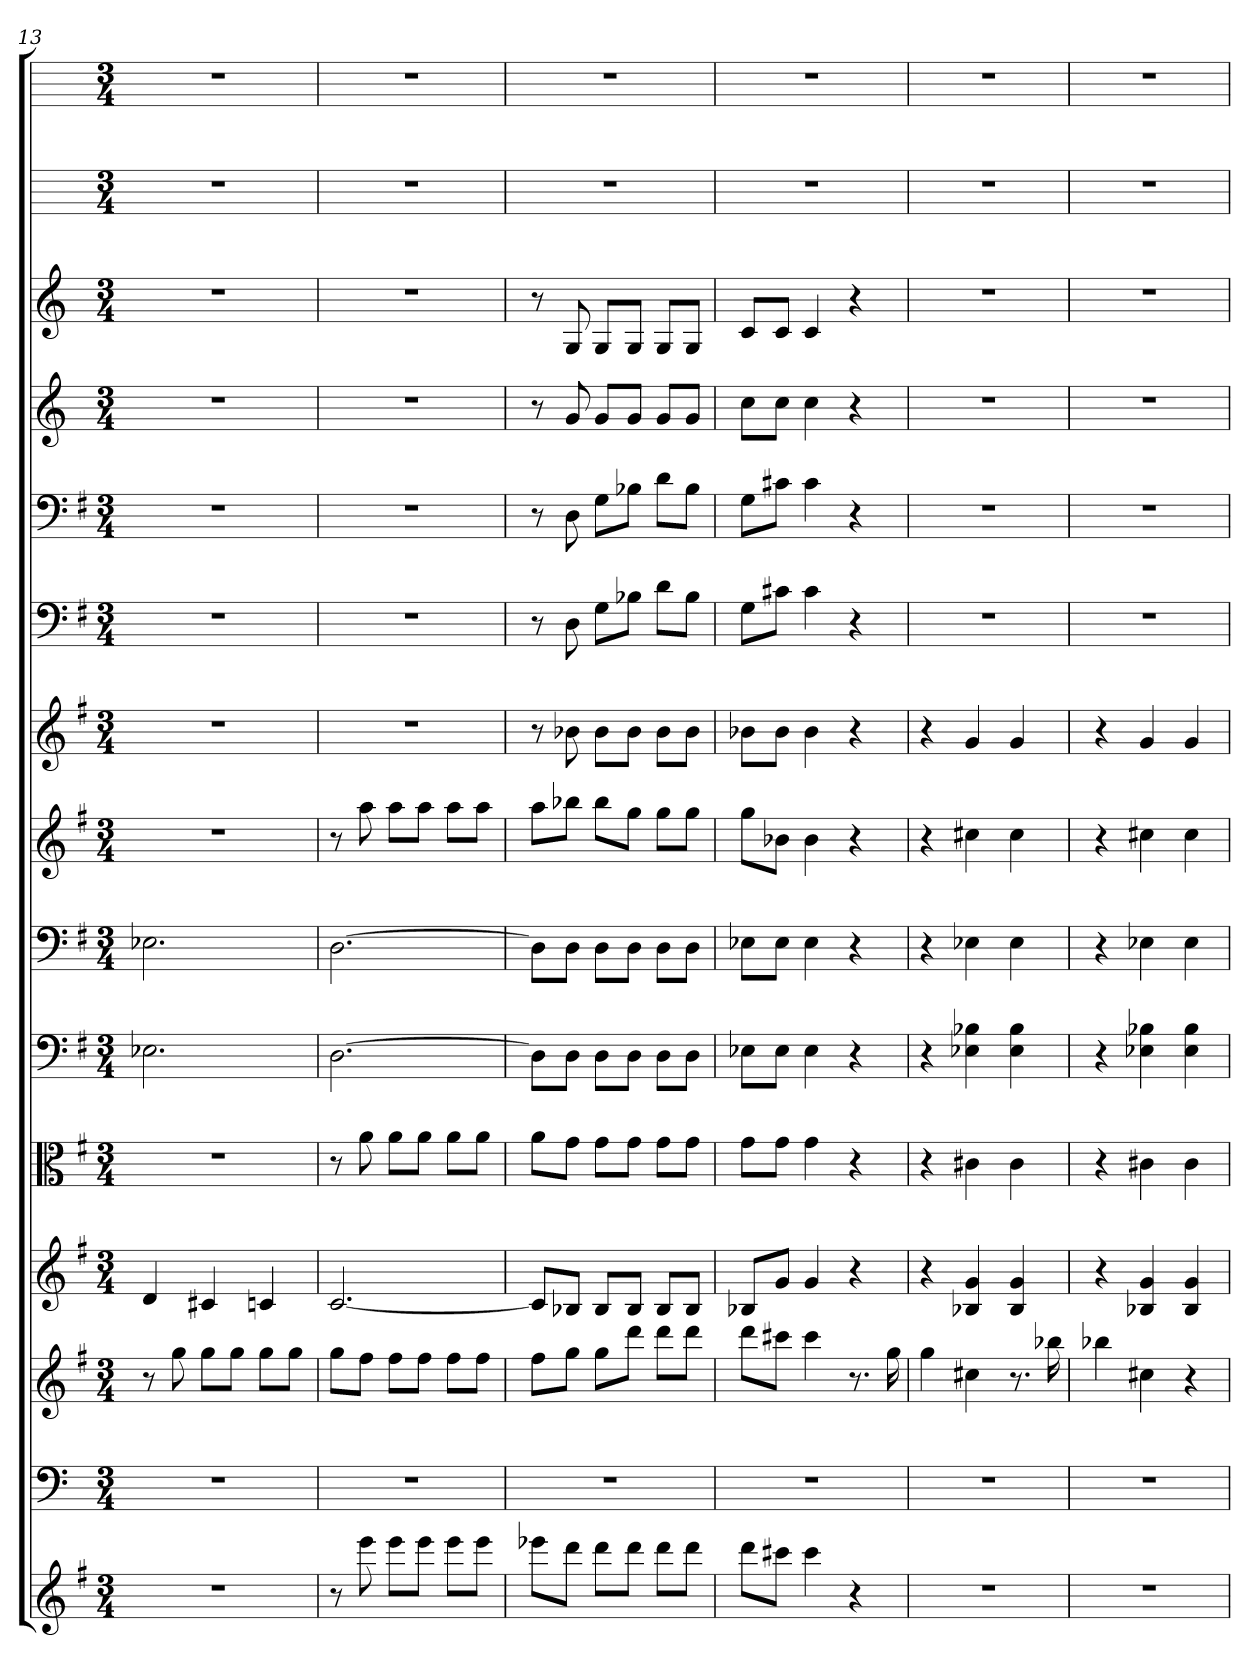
**kern	**kern	**kern	**kern	**kern	**kern	**kern	**kern	**kern	**kern	**kern	**kern	**kern	**kern	**kern
*part15	*part14	*part13	*part12	*part11	*part10	*part9	*part8	*part7	*part6	*part5	*part4	*part3	*part2	*part1
*staff15	*staff14	*staff13	*staff12	*staff11	*staff10	*staff9	*staff8	*staff7	*staff6	*staff5	*staff4	*staff3	*staff2	*staff1
*	*clefF4	*	*	*clefC3	*clefF4	*clefF4	*	*	*clefF4	*clefF4	*	*	*	*
*k[f#]	*k[]	*k[f#]	*k[f#]	*k[f#]	*k[f#]	*k[f#]	*k[f#]	*k[f#]	*k[f#]	*k[f#]	*k[]	*k[]	*k[]	*k[]
*M3/4	*M3/4	*M3/4	*M3/4	*M3/4	*M3/4	*M3/4	*M3/4	*M3/4	*M3/4	*M3/4	*M3/4	*M3/4	*M3/4	*M3/4
=13	=13	=13	=13	=13	=13	=13	=13	=13	=13	=13	=13	=13	=13	=13
2.r	2.r	8r	4d	2.r	2.E-X	2.E-X	2.r	2.r	2.r	2.r	2.r	2.r	2.r	2.r
.	.	8gg	.	.	.	.	.	.	.	.	.	.	.	.
.	.	8ggL	4c#X	.	.	.	.	.	.	.	.	.	.	.
.	.	8ggJ	.	.	.	.	.	.	.	.	.	.	.	.
.	.	8ggL	4cn	.	.	.	.	.	.	.	.	.	.	.
.	.	8ggJ	.	.	.	.	.	.	.	.	.	.	.	.
=14	=14	=14	=14	=14	=14	=14	=14	=14	=14	=14	=14	=14	=14	=14
8r	2.r	8ggL	[2.c	8r	[2.D	[2.D	8r	2.r	2.r	2.r	2.r	2.r	2.r	2.r
8eee	.	8ff#J	.	8a	.	.	8aa	.	.	.	.	.	.	.
8eeeL	.	8ff#L	.	8a\L	.	.	8aaL	.	.	.	.	.	.	.
8eeeJ	.	8ff#J	.	8a\J	.	.	8aaJ	.	.	.	.	.	.	.
8eeeL	.	8ff#L	.	8a\L	.	.	8aaL	.	.	.	.	.	.	.
8eeeJ	.	8ff#J	.	8a\J	.	.	8aaJ	.	.	.	.	.	.	.
=15	=15	=15	=15	=15	=15	=15	=15	=15	=15	=15	=15	=15	=15	=15
8eee-XL	2.r	8ff#L	8cL]	8a\L	8D\L]	8D\L]	8aaL	8r	8r	8r	8r	8r	2.r	2.r
8dddJ	.	8ggJ	8B-XJ	8g\J	8D\J	8D\J	8bb-XJ	8b-X	8D	8D	8g	8G	.	.
8dddL	.	8ggL	8B-L	8g\L	8D\L	8D\L	8bb-L	8b-L	8G\L	8G\L	8gL	8GL	.	.
8dddJ	.	8dddJ	8B-J	8g\J	8D\J	8D\J	8ggJ	8b-J	8B-X\J	8B-X\J	8gJ	8GJ	.	.
8dddL	.	8dddL	8B-L	8g\L	8D\L	8D\L	8ggL	8b-L	8d\L	8d\L	8gL	8GL	.	.
8dddJ	.	8dddJ	8B-J	8g\J	8D\J	8D\J	8ggJ	8b-J	8B-\J	8B-\J	8gJ	8GJ	.	.
=16	=16	=16	=16	=16	=16	=16	=16	=16	=16	=16	=16	=16	=16	=16
8dddL	2.r	8dddL	8B-XL	8g\L	8E-X\L	8E-X\L	8ggL	8b-XL	8G\L	8G\L	8ccL	8cL	2.r	2.r
8ccc#XJ	.	8ccc#XJ	8gJ	8g\J	8E-\J	8E-\J	8b-XJ	8b-J	8c#X\J	8c#X\J	8ccJ	8cJ	.	.
4ccc#	.	4ccc#	4g	4g	4E-	4E-	4b-	4b-	4c#	4c#	4cc	4c	.	.
4r	.	8.r	4r	4r	4r	4r	4r	4r	4r	4r	4r	4r	.	.
.	.	16gg	.	.	.	.	.	.	.	.	.	.	.	.
=17	=17	=17	=17	=17	=17	=17	=17	=17	=17	=17	=17	=17	=17	=17
2.r	2.r	4gg	4r	4r	4r	4r	4r	4r	2.r	2.r	2.r	2.r	2.r	2.r
.	.	4cc#X	4B-X 4g	4c#X	4E-X 4B-X	4E-X	4cc#X	4g	.	.	.	.	.	.
.	.	8.r	4B- 4g	4c#	4E- 4B-	4E-	4cc#	4g	.	.	.	.	.	.
.	.	16bb-X	.	.	.	.	.	.	.	.	.	.	.	.
=18	=18	=18	=18	=18	=18	=18	=18	=18	=18	=18	=18	=18	=18	=18
2.r	2.r	4bb-X	4r	4r	4r	4r	4r	4r	2.r	2.r	2.r	2.r	2.r	2.r
.	.	4cc#X	4B-X 4g	4c#X	4E-X 4B-X	4E-X	4cc#X	4g	.	.	.	.	.	.
.	.	4r	4B- 4g	4c#	4E- 4B-	4E-	4cc#	4g	.	.	.	.	.	.
=	=	=	=	=	=	=	=	=	=	=	=	=	=	=
*-	*-	*-	*-	*-	*-	*-	*-	*-	*-	*-	*-	*-	*-	*-
